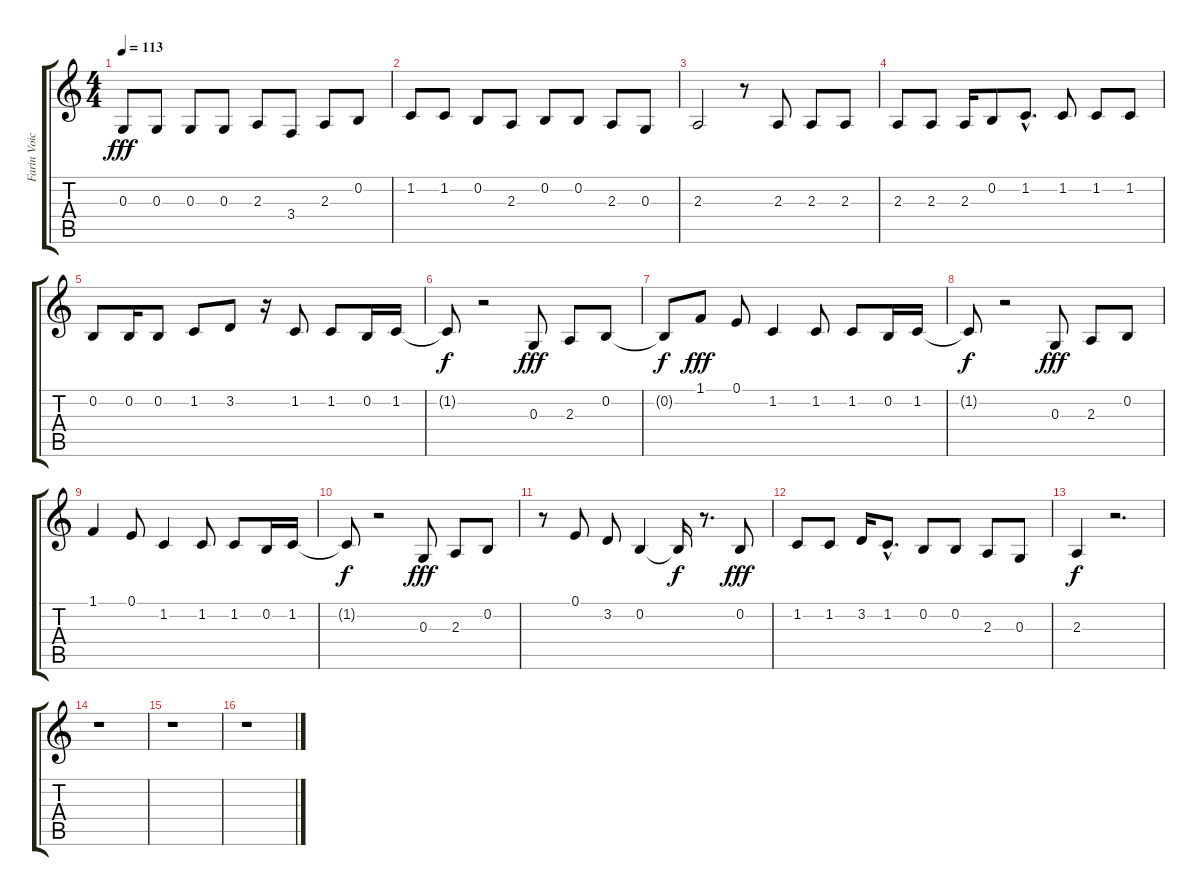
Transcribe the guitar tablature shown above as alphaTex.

\track ("Farin Voice" "Farin Voic") {instrument tenorsax}
\staff {score tabs}
\tuning (E4 B3 G3 D3 A2 E2) {hide}
\ts (4 4)
\tempo 113
\clef g2
\ks c
0.3.8{dy fff} 0.3.8 0.3.8 0.3.8 2.3.8 3.4.8 2.3.8 0.2.8 |
1.2.8 1.2.8 0.2.8 2.3.8 0.2.8 0.2.8 2.3.8 0.3.8 |
2.3.2 r.8 2.3.8 2.3.8 2.3.8 |
2.3.8 2.3.8 2.3.16 0.2.8 1.2{hac}.8{d} 1.2.8 1.2.8 1.2.8 |
0.2.8 0.2.16 0.2.8 1.2.8 3.2.8 r.16 1.2.8 1.2.8 0.2.16 1.2.16 |
1.2{t}.8{dy f} r.2 0.3.8{dy fff} 2.3.8 0.2.8 |
0.2{t}.8{dy f} 1.1.8{dy fff} 0.1.8 1.2.4 1.2.8 1.2.8 0.2.16 1.2.16 |
1.2{t}.8{dy f} r.2 0.3.8{dy fff} 2.3.8 0.2.8 |
1.1.4 0.1.8 1.2.4 1.2.8 1.2.8 0.2.16 1.2.16 |
1.2{t}.8{dy f} r.2 0.3.8{dy fff} 2.3.8 0.2.8 |
r.8 0.1.8 3.2.8 0.2.4 0.2{t}.16{dy f} r.8{d} 0.2.8{dy fff} |
1.2.8 1.2.8 3.2.16 1.2{hac}.8{d} 0.2.8 0.2.8 2.3.8 0.3.8 |
2.3.4{dy f} r.2{d} |
r.1 |
r.1 |
r.1
